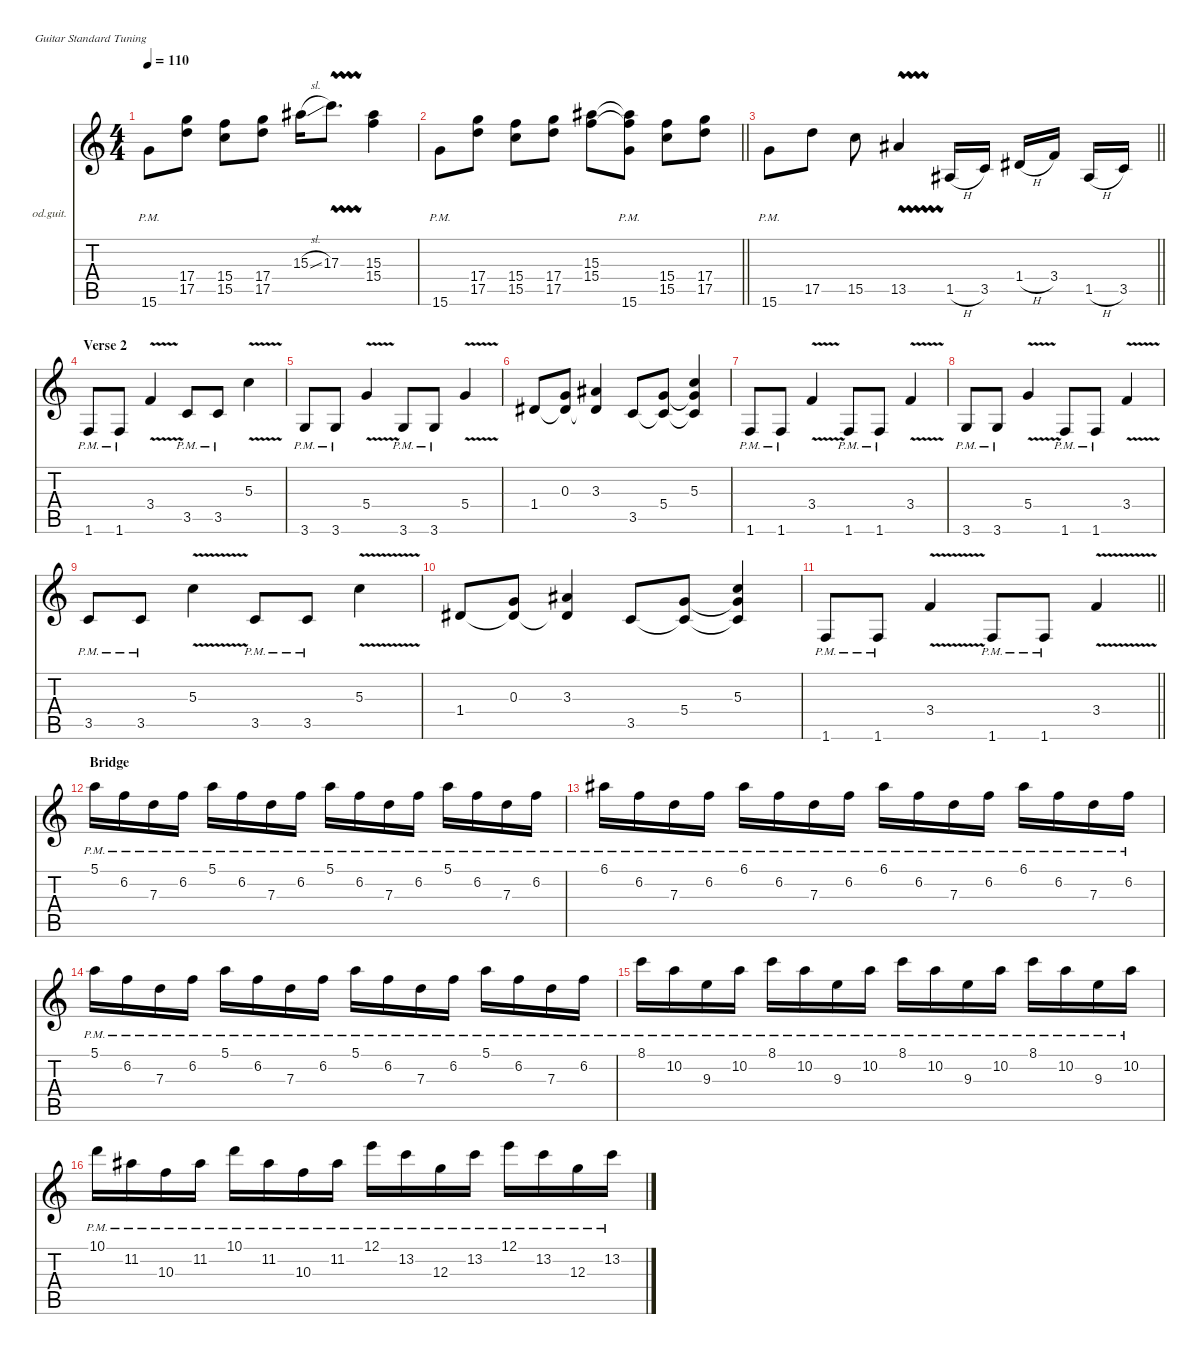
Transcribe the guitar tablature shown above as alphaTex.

\defaultSystemsLayout 4
\hideDynamics
\bracketExtendMode nobrackets
\firstSystemTrackNameOrientation horizontal
\otherSystemsTrackNameOrientation horizontal
\track ("Gitar 1" "od.guit.") {instrument acousticgrandpiano}
\staff {score tabs}
\tuning (E4 B3 G3 D3 A2 E2)
\displaytranspose 12
\ts (4 4)
\tempo 110
\clef g2
\ks c
15.6{pm}.8{dy f} (17.4 17.5).8 (15.4 15.5).8 (17.4 17.5).8 15.3{sl}.16 17.3{vw}.8{d} (15.3 15.4).4 |
\barLineRight lightlight
15.6{pm}.8 (17.4 17.5).8 (15.4 15.5).8 (17.4 17.5).8 (15.3 15.4).8 (15.6{pm} 15.3{t} 15.4{t}).8 (15.4 15.5).8 (17.4 17.5).8 |
\barLineRight lightlight
15.6{pm}.8 17.5.8 15.5.8 13.5{vw}.4 1.5{h}.16 3.5.16 1.4{h}.16 3.4.16{beam split} 1.5{h}.16 3.5.16 |
\section ("" "Verse 2")
1.6{pm}.8 1.6{pm}.8 3.4{v}.4 3.5{pm}.8 3.5{pm}.8 5.3{v}.4 |
3.6{pm}.8 3.6{pm}.8 5.4{v}.4 3.6{pm}.8 3.6{pm}.8 5.4{v}.4 |
1.4.8 (0.3 1.4{t}).8 (3.3 1.4{t}).4 3.5.8 (5.4 3.5{t}).8 (5.3 5.4{t} 3.5{t}).4 |
1.6{pm}.8 1.6{pm}.8 3.4{v}.4 1.6{pm}.8 1.6{pm}.8 3.4{v}.4 |
3.6{pm}.8 3.6{pm}.8 5.4{v}.4 1.6{pm}.8 1.6{pm}.8 3.4{v}.4 |
3.5{pm}.8 3.5{pm}.8 5.3{v}.4 3.5{pm}.8 3.5{pm}.8 5.3{v}.4 |
1.4.8 (0.3 1.4{t}).8 (3.3 1.4{t}).4 3.5.8 (5.4 3.5{t}).8 (5.3 5.4{t} 3.5{t}).4 |
\barLineRight lightlight
1.6{pm}.8 1.6{pm}.8 3.4{v}.4 1.6{pm}.8 1.6{pm}.8 3.4{v}.4 |
\section ("" "Bridge")
5.1{pm}.16 6.2{pm}.16 7.3{pm}.16 6.2{pm}.16 5.1{pm}.16 6.2{pm}.16 7.3{pm}.16 6.2{pm}.16 5.1{pm}.16 6.2{pm}.16 7.3{pm}.16 6.2{pm}.16 5.1{pm}.16 6.2{pm}.16 7.3{pm}.16 6.2{pm}.16 |
6.1{pm}.16 6.2{pm}.16 7.3{pm}.16 6.2{pm}.16 6.1{pm}.16 6.2{pm}.16 7.3{pm}.16 6.2{pm}.16 6.1{pm}.16 6.2{pm}.16 7.3{pm}.16 6.2{pm}.16 6.1{pm}.16 6.2{pm}.16 7.3{pm}.16 6.2{pm}.16 |
5.1{pm}.16 6.2{pm}.16 7.3{pm}.16 6.2{pm}.16 5.1{pm}.16 6.2{pm}.16 7.3{pm}.16 6.2{pm}.16 5.1{pm}.16 6.2{pm}.16 7.3{pm}.16 6.2{pm}.16 5.1{pm}.16 6.2{pm}.16 7.3{pm}.16 6.2{pm}.16 |
8.1{pm}.16 10.2{pm}.16 9.3{pm}.16 10.2{pm}.16 8.1{pm}.16 10.2{pm}.16 9.3{pm}.16 10.2{pm}.16 8.1{pm}.16 10.2{pm}.16 9.3{pm}.16 10.2{pm}.16 8.1{pm}.16 10.2{pm}.16 9.3{pm}.16 10.2{pm}.16 |
10.1{pm}.16 11.2{pm}.16 10.3{pm}.16 11.2{pm}.16 10.1{pm}.16 11.2{pm}.16 10.3{pm}.16 11.2{pm}.16 12.1{pm}.16 13.2{pm}.16 12.3{pm}.16 13.2{pm}.16 12.1{pm}.16 13.2{pm}.16 12.3{pm}.16 13.2{pm}.16
